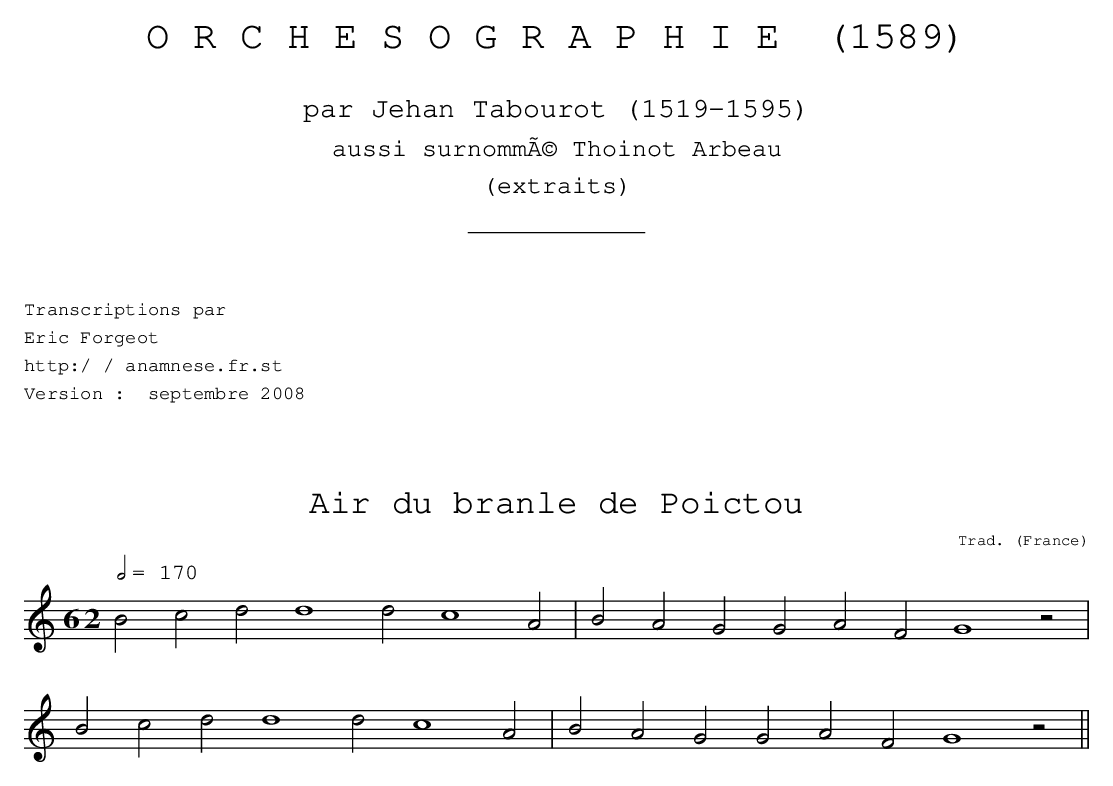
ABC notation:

X:1
T:Air du branle de Poictou
C:Trad.
O:France
M:6/ 2
L:1/ 2
Q:1/ 2=170
K:C
Bcdd2d c2A | BAGGAF G2z |
Bcdd2d c2A | BAGGAF G2z ||
